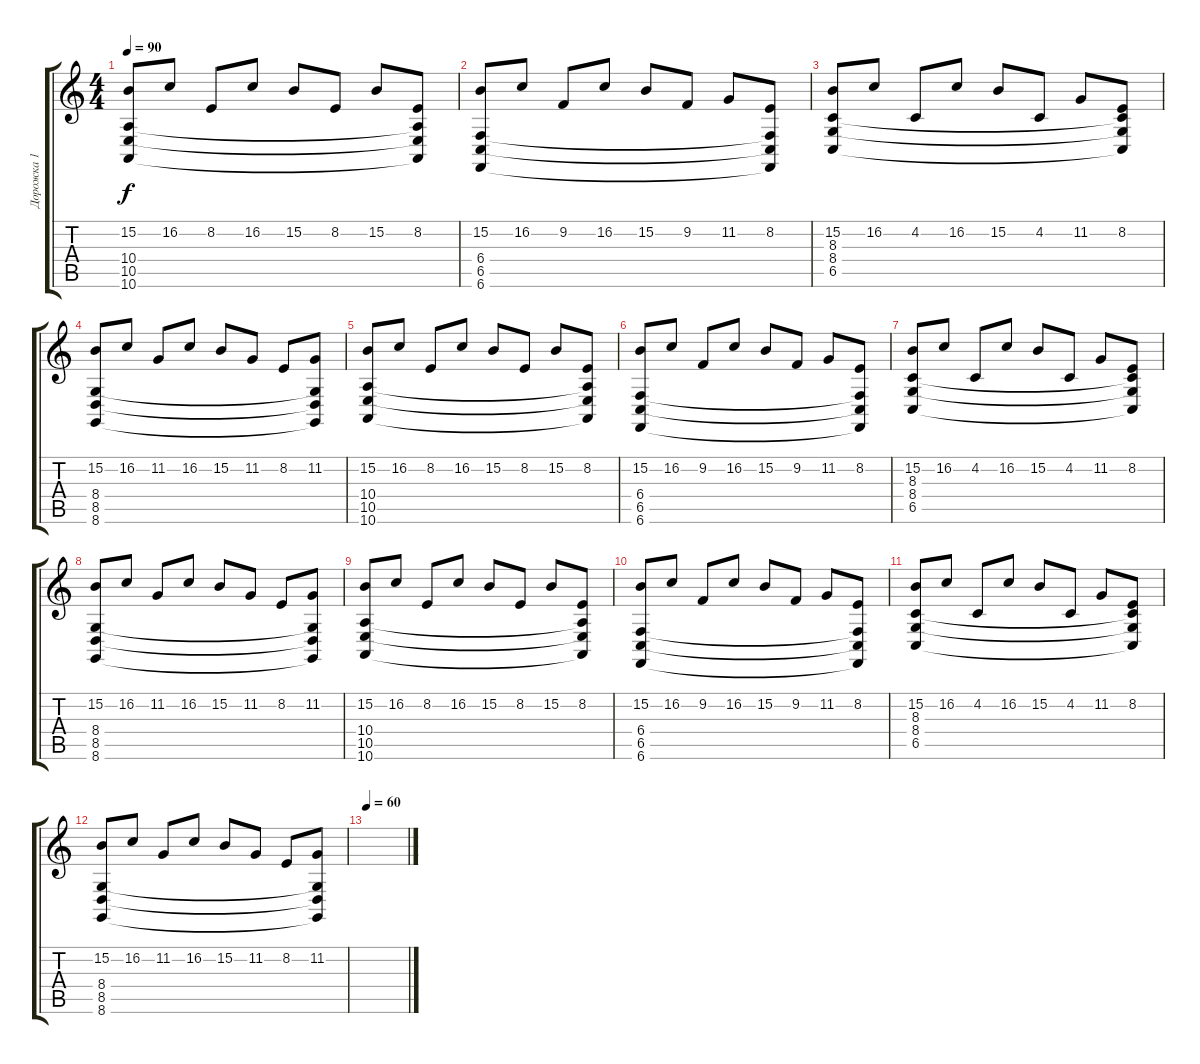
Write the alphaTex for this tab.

\track ("Дорожка 1" "Дорожка 1") {mute instrument acousticgrandpiano}
\staff {score tabs}
\tuning (Db4 Ab3 E3 B2 Gb2 B1) {hide}
\ts (4 4)
\tempo 90
\clef g2
\ks c
(15.2 10.4 10.5 10.6).8{dy f} 16.2.8 8.2.8 16.2.8 15.2.8 8.2.8 15.2.8 (8.2 10.4{t} 10.5{t} 10.6{t}).8 |
(15.2 6.4 6.5 6.6).8 16.2.8 9.2.8 16.2.8 15.2.8 9.2.8 11.2.8 (8.2 6.4{t} 6.5{t} 6.6{t}).8 |
(15.2 8.3 8.4 6.5).8 16.2.8 4.2.8 16.2.8 15.2.8 4.2.8 11.2.8 (8.2 8.3{t} 8.4{t} 6.5{t}).8 |
(15.2 8.4 8.5 8.6).8 16.2.8 11.2.8 16.2.8 15.2.8 11.2.8 8.2.8 (11.2 8.4{t} 8.5{t} 8.6{t}).8 |
(15.2 10.4 10.5 10.6).8 16.2.8 8.2.8 16.2.8 15.2.8 8.2.8 15.2.8 (8.2 10.4{t} 10.5{t} 10.6{t}).8 |
(15.2 6.4 6.5 6.6).8 16.2.8 9.2.8 16.2.8 15.2.8 9.2.8 11.2.8 (8.2 6.4{t} 6.5{t} 6.6{t}).8 |
(15.2 8.3 8.4 6.5).8 16.2.8 4.2.8 16.2.8 15.2.8 4.2.8 11.2.8 (8.2 8.3{t} 8.4{t} 6.5{t}).8 |
(15.2 8.4 8.5 8.6).8 16.2.8 11.2.8 16.2.8 15.2.8 11.2.8 8.2.8 (11.2 8.4{t} 8.5{t} 8.6{t}).8 |
(15.2 10.4 10.5 10.6).8 16.2.8 8.2.8 16.2.8 15.2.8 8.2.8 15.2.8 (8.2 10.4{t} 10.5{t} 10.6{t}).8 |
(15.2 6.4 6.5 6.6).8 16.2.8 9.2.8 16.2.8 15.2.8 9.2.8 11.2.8 (8.2 6.4{t} 6.5{t} 6.6{t}).8 |
(15.2 8.3 8.4 6.5).8 16.2.8 4.2.8 16.2.8 15.2.8 4.2.8 11.2.8 (8.2 8.3{t} 8.4{t} 6.5{t}).8 |
(15.2 8.4 8.5 8.6).8 16.2.8 11.2.8 16.2.8 15.2.8 11.2.8 8.2.8 (11.2 8.4{t} 8.5{t} 8.6{t}).8 |
\tempo 60
